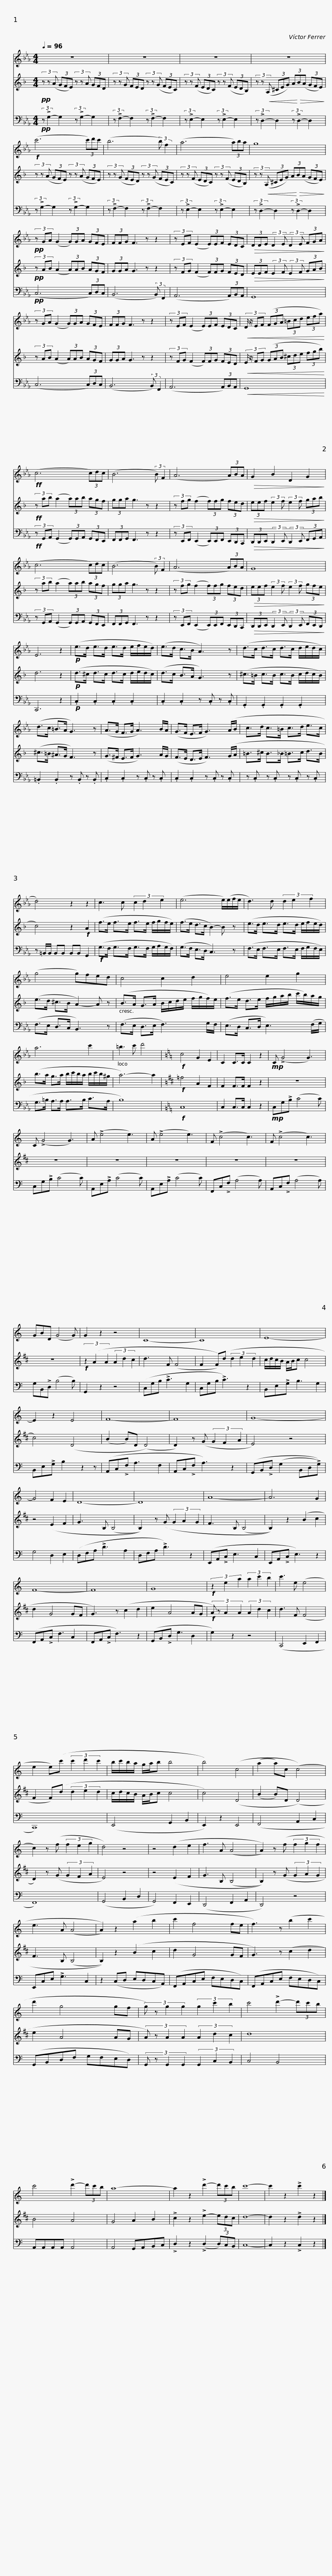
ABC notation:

X:1
%%score 1 2 3
L:1/8
Q:1/4=96
M:4/4
I:linebreak $
K:Eb
V:1 treble
V:2 treble transpose=-2
V:3 bass
V:1
 z8 | z8 |$ z8 | z8 |!f! (c'6 (3c')d'c' |$ %5
 (b6 (3:2:2b) f2 | (a6 (3a)ba | g8 |$!pp! (3z GA (G2 (3G)GA (3GFE | (3FFG F3 z z2 | %10
 (3z EF (E2 (3E)EF (3EDC |!>(! (3DDE (3:2:2D2 E (3:2:2D2 E (3FGA!>)! |$ (3z GA (G2 (3G)GA (3GFE | (3FFG F3 z z2 | (3z EF (E2 (3E)EF (3EDC | %15
!<(! (3:2:4D/ z/ EF (3(FGA (3=Bcd (3efa)!<)! |$!ff! (c6 (3c)dc | (B6 (3:2:2B) F2 | (A6 (3A)BA |$!>(! G2 B2 D2 G2!>)! | %20
 (c6 (3c)dc | (B6 (3:2:2B) F2 |$ (A6 (3A)BA | G8 | E6 z2 |$ %25
!p! (e>d e>d e>d e/f/e/d/) | (e>d c>B A3) z | (d>c d>c d>c d/e/d/c/) |$ (d>c =B>A G3) z |$ (A>G F>G A3) B/A/ | %30
 (G>F E>F G3) (A/B/ | c>d c>=B c>d e>c | d4) z2 z2 |$ c3 c (3c2 d2 e2 | (e6 e/)(e/f/e/ | %35
 d3) d (3d2 e2 f2 |$ (g4 g)fed | c4 c2 d2 | e4 e2 g2 |$ a6 c'2 | %40
 =b3 c' d'4 |[K:C]!f! c4 G2 E2 |$ C2 C>C C2 z2 |!mp! C (!>!G4 G3) | C (!>!G4 G3) | %45
 A (!>!e4 e3) | A (!>!e4 e3) | F (!>!c4 c3) |$ F (!>!c4 c3) | GBD (G4 G) | %50
 G2 z2 z4 | C8- | C8 |$ E8- | E2 z2 E4 | %55
 F8- | F8 | G8- |$ G4 F2 E2 | D8- | %60
 D8 | A8- | A6 G2 | F8- |$ F8 | %65
 G8 |!f! (3z2 e2 a2 (3a2 c'2 b2 | c'3 e (e4 | e2 e)(c' (3c'2 d'2 c'2 |$ b/c'/b/a/ g/a/b b4 | %70
 b4) (c4 | (a2 a)c (c4) | c2) z (f (3f2 e2 g2 | d4) z4 | z4 (d2 e2 | %75
 f3 A (A4 |$ A2)) z (f (3f2 g2 f2 | e3 A (A4 | A2)) z2 (a2 b2 | c'2 f4 fe | %80
 f3) z (b2 c'2 |$ d'2 g4 gf | (3:2:4g) z g2 g2 (3g2 c'2 b2 | c'4 !>!d'2- (3d'c'b | c'4 !>!d'2- (3d'c'b | %85
 a8- |$ a2 z2 !>!d'2- (3d'c'b | c'8- | c'2 z2 !>!c'2 z2 |] %89
V:2
[K:F]!pp! (3z z (A (3GFE) (3z z A (3GFD | (3z z G (3FED (3z z (G (3FEC) |$ (3z z (F (3EDC) (3z z (F (3EDB,) | (3z z!<(! (A, (3^CEG) (3A!<)!!>(!B(A (3GFE)!>)! | (3z z (A (3GFE) (3z z (A (3GFE) |$ %5
 (3z z (G (3FED) (3z z (G (3FEC) | (3z z (F (3EDC) (3z z (F (3EDB,) | (3z z!<(! (A, (3^CEG) (3A!<)!!>(!B(A (3GFE)!>)! |$!pp! (3z AB (A2 (3A)AB (3AGF | (3GGA G3 z z2 | %10
 (3z FG (F2 (3F)FG (3FED |!>(! (3EEF (3:2:2E2 F (3:2:2E2 F (3GAB!>)! |$ (3z AB (A2 (3A)AB (3AGF | (3GGA G3 z z2 | (3z FG (F2 (3F)FG (3FED | %15
!<(! (3:2:4E/ z/ FG (3(GAB (3^cde (3fgb)!<)! |$!ff! (3z ab (a2 (3a)ab (3agf | (3gga g3 z z2 | (3z fg (f2 (3f)fg (3fed |$!>(! (3eef (3:2:2e2 f (3:2:2e2 f (3gab!>)! | %20
 (3z ab (a2 (3a)ab (3agf | (3gga g3 z z2 |$ (3z fg (f2 (3f)fg (3fed |!>(! (3eef (3:2:2e2 f (3:2:2e2 f (3gfe!>)! | d6 z2 |$ %25
!p! (d>^c d>c d>c d/e/d/c/) | (d>c B>A G3) z | (^c>=B c>B c>B c/d/c/B/) |$ (^c>=B ^A>G F3) z |$ (G>^F E>F G3) A/G/ | %30
 (F>E D>E F3) (G/A/ | =B>^c B>_B =B>c d>B | c4) z2!f! A2 |$ (f>e f>e f>e f/g/f/e/) | (f>e d>c B2-) B z | %35
 (e>d e>d e>d e/f/e/d/) |$ (e>d ^c>B A2-) A z | (B>A G>A B/c/d/e/ f/g/f/)e/ | (f>e d>e f/g/a/b/ c'/b/)a/g/ |$ (b>a g>a b/c'/b/a/ b/c'/b/^g/ | %40
 a6-) a2 |[K:D]!f! =f4 A2 F2 |$ F2 F>F F2 z2 | z8 | z8 | %45
 z8 | z8 | z8 |$ z8 | z8 | %50
!f! (3z2 (A2 A2 (3A2 d2 c2 | d3 F (F4 | F2 F))(d (3d2 e2 d2 |$ c/d/c/B/ A/B/c c4 | c4) (D4 | %55
 (B2 B)D (D4) | D2) z (G (3G2 F2 A2 | E4) z4 |$ z4 (E2 F2 | G3 B, (B,4 | %60
 B,2)) z (G (3G2 A2 G2 | F3 B, (B,4 | B,2)) z2 (B2 c2 | d2 G4 GF |$ G3) z (c2 d2 | %65
 e2 A4 AG |!f! (3:2:4A) z A2 A2 (3A2 d2 c2 | d3 F (F4 | F2 F)(d (3d2 e2 d2 |$ c/d/c/B/ A/B/c c4 | %70
 c4) (D4 | (B2 B)D (D4) | D2) z (G (3G2 F2 A2 | E4) z4 | z4 (E2 F2 | %75
 G3 B, (B,4 |$ B,2)) z (G (3G2 A2 G2 | F3 B, (B,4 | B,2)) z2 (B2 c2 | d2 G4 GF | %80
 G3) z (c2 d2 |$ e2 A4 AG | (3:2:4A) z A2 A2 (3A2 d2 c2 | d8 | B4 A4 | %85
 G4 A2 B2 |$ !>!c2 z2 !>!e2- (3edc | d8- | d2 z2 !>!d2 z2 |] %89
V:3
!pp! (3:2:2z !>!G,2- G,2 (3:2:2z !>!G,2- G,2 | (3:2:2z !>!F,2- F,2 (3:2:2z !>!F,2- F,2 |$ (3:2:2z !>!E,2- E,2 (3:2:2z !>!E,2- E,2 | (3:2:2z !>!D,2- D,2 (3:2:2z !>!D,2- D,2 | (3:2:2z !>!G,2- G,2 (3:2:2z !>!G,2- G,2 |$ %5
 (3:2:2z !>!F,2- F,2 (3:2:2z !>!F,2- F,2 | (3:2:2z !>!E,2- E,2 (3:2:2z !>!E,2- E,2 | (3:2:2z !>!D,2- D,2 (3:2:2z !>!D,2- D,2 |$!pp! (C,6 (3C,)D,C, | (B,,6 (3:2:2B,,) F,,2 | %10
 (A,,6 (3A,,)B,,A,, | G,,8 |$ (C,6 (3C,)D,C, | (B,,6 (3:2:2B,,) F,,2 | (A,,6 (3A,,)B,,A,, | %15
!<(! G,,8!<)! |$!ff! (3z G,,A,, (G,,2 (3G,,)G,,A,, (3G,,F,,E,, | (3F,,F,,G,, F,,3 z z2 | (3z E,,F,, (E,,2 (3E,,)E,,F,, (3E,,D,,C,, |$!>(! (3D,,D,,E,, (3:2:2D,,2 E,, (3:2:2D,,2 E,, (3F,,G,,A,,!>)! | %20
 (3z G,,A,, (G,,2 (3G,,)G,,A,, (3G,,F,,E,, | (3F,,F,,G,, F,,3 z z2 |$ (3z E,,F,, (E,,2 (3E,,)E,,F,, (3E,,D,,C,, |!>(! (3D,,D,,E,, (3:2:2D,,2 E,, (3:2:2D,,2 E,, (3F,,E,,D,,!>)! | C,,6 z2 |$ %25
!p! .C,2 .C,2 .C,2 .C,2 | .C,2 .C,2 z .C, z .C, | .G,,2 .G,,2 .G,,2 .G,,2 |$ .=B,,2 .B,,2 z .B,, z .B,, |$ .C,2 .C,2 z .C, z .C, | %30
 .C,2 .C,2 z .C, z .C, | z .C, z .C, z .C, z .C, | z =B,,/B,,/ B,,B,, B,,B,, G,,2 |$!f! (G,>F, G,>F, G,>F, G,/A,/G,/F,/) | (G,>F, E,>D, C,3) z | %35
 (F,>E, F,>E, F,>E, F,/G,/F,/E,/) |$ (F,>E, D,>C, B,,3) z | (F,>E, D,>E, F,3) G,/F,/ | (E,>D, C,>D, E,3) (F,/G,/ |$ G,>=B, A,>A, A,>B, C>A, | %40
 B,8) |[K:C]!f! C,8 |$ C,2 C,>C, C,2 z2 |!mp! C,G,!>!B, (C4 C) | C,G,!>!B, (C4 C) | %45
 A,,E,!>!A, (C4 C) | A,,E,!>!A, (C4 C) | F,,C,!>!F, (A,4 A,) |$ A,,C,!>!F, (A,4 A,) | G,B,,!>!D, (B,4 B,) | %50
 G,,2 z2 z4 | (C,G,B, !>!C3 G,2 | C,G,B, !>!C3) z2 |$ B,,E,!>!G, B,3 G,2 | B,,E,!>!G, B,2 z2 z | %55
 (A,,C,!>!F, A,3 F,2 | A,,C,!>!F, A,3) z2 | (G,,B,,!>!D, (G,2 B,,D,!>!G,)) |$ G,4 D,2 E,2 | (D,F,A, !>!D3 A,2 | %60
 D,F,A, !>!D3) z2 | (E,,A,,!>!C, E,3 C,2 | E,,A,,!>!C, E,3) z2 | (F,,A,,!>!C, F,3 C,2 |$ F,,A,,!>!C, F,3) z2 | %65
 (G,,B,,!>!D, G,3 D,2 | G,2) z2 z4 | (C,,4 E,,2 F,,2 | C,,8) |$ (E,,4 G,,2 B,,2 | %70
 E,,2) z2 E,,4 | (F,,4 A,,2 C,2 | F,,8) | (G,,4 B,,2 D,2 | G,,4) F,,2 E,,2 | %75
 (D,,4 F,,2 A,,2 |$ D,,4) z4 | E,,C,E, !>!G,3 C,2 | z2 (C,D, E,D,C,A,,) | (F,,A,,C,E, F,E,D,C,) | %80
 (F,,A,,C,E, F,E,D,C,) |$ (G,,B,,D,F, G,F,E,D,) | (3:2:4G,, z G,,2 G,,2 (3G,,2 C,2 B,,2 | C,4 B,,4 | A,,A,,A,,A,, A,,4 | %85
 A,,4 G,,A,,B,,C, |$ !>!D,2 z2 (!>!D,2 (3D,)C,B,, | C,8- | C,2 z2 !>!C,2 z2 |] %89
